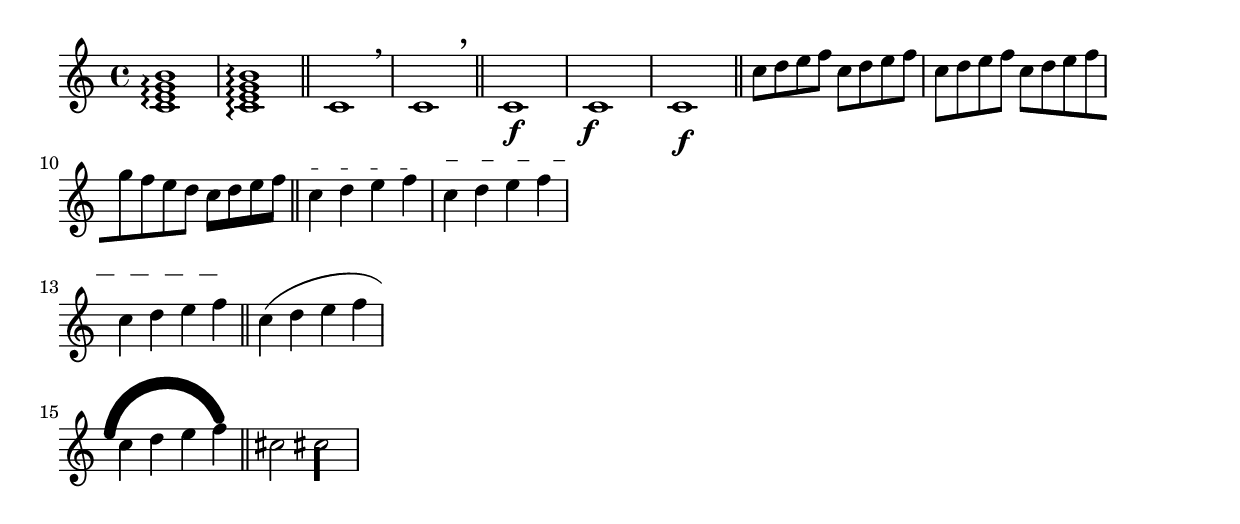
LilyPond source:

\version "2.17.29"

\header {
  texidoc = "The @code{\\offset} command may be used to displace various properties
from the default settings contained in grob descriptions.  Settings which may be
offset are limited to those of type @code{number}, @code{number-pair}, or
@code{number-pair-list}.  Most of the following examples begin with the grob in its
default appearance.  The command is demonstrated as a tweak and as an override."
}

\layout {
  ragged-right = ##t
  indent = 0
}

\relative c' {

  %% ARPEGGIO %%
  % default
  <c e g b>1\arpeggio
  <c e g b>1-\offset positions #'(-1 . 1) \arpeggio
  \bar "||"

  %% BREATHING SIGN %%
  % default
  c1 \breathe
  c1
  \once \offset Y-offset 1 BreathingSign
  \breathe
  \bar "||"

  %% DYNAMICS %%
  % default
  c1\f
  \once \offset X-offset #-1 DynamicText
  c1\f
  % DynamicLineSpanner
  \once \offset padding 1 DynamicLineSpanner
  c1\f
  \bar "||"

  %% BEAMS %%
  % default
  c'8 d e f
  \once \offset positions #'(-1 . -1) Voice.Beam
  c8 d e f
  % same effect as an offset of '(-2 . -2)
  \once \offset positions #-2 Beam
  c8 d e f
  \override Beam.breakable = ##t
  c8-\offset positions #'((-1 . -3) (-3 . -1)) [ d e f
  \break
  g8 f e d] c-\offset beam-thickness 0.48 [ d e f]
  \bar "||"

  %% TEXT SPANNERS %%
  c4\startTextSpan d e f\stopTextSpan
  \once \offset dash-fraction #'(0.1 0.3) TextSpanner
  \once \offset staff-padding #'(1.0 2.0) TextSpanner
  c4\startTextSpan d e f
  \break
  c4 d e f\stopTextSpan
  \bar "||"

  %% SLURS %%
  % this duplicates the effect of the \shape command
  \offset control-points #'(
   ((0 . 0) (0 . 1) (0 . 2) (0 . 1))
   ((1 . 0) (0 . 4) (0 . 4) (0 . 0))
   ) Slur
  c4-\offset line-thickness #'(0 10) ( d e f
  \break
  c4 d e f)
  \bar "||"

  %% ACCIDENTAL, STEM %%
  % this illustrates use of \offset as a directed tweak
  cis2
  \offset AccidentalPlacement.right-padding 0.5
  \offset Stem.thickness 4.0
  cis!2
}
